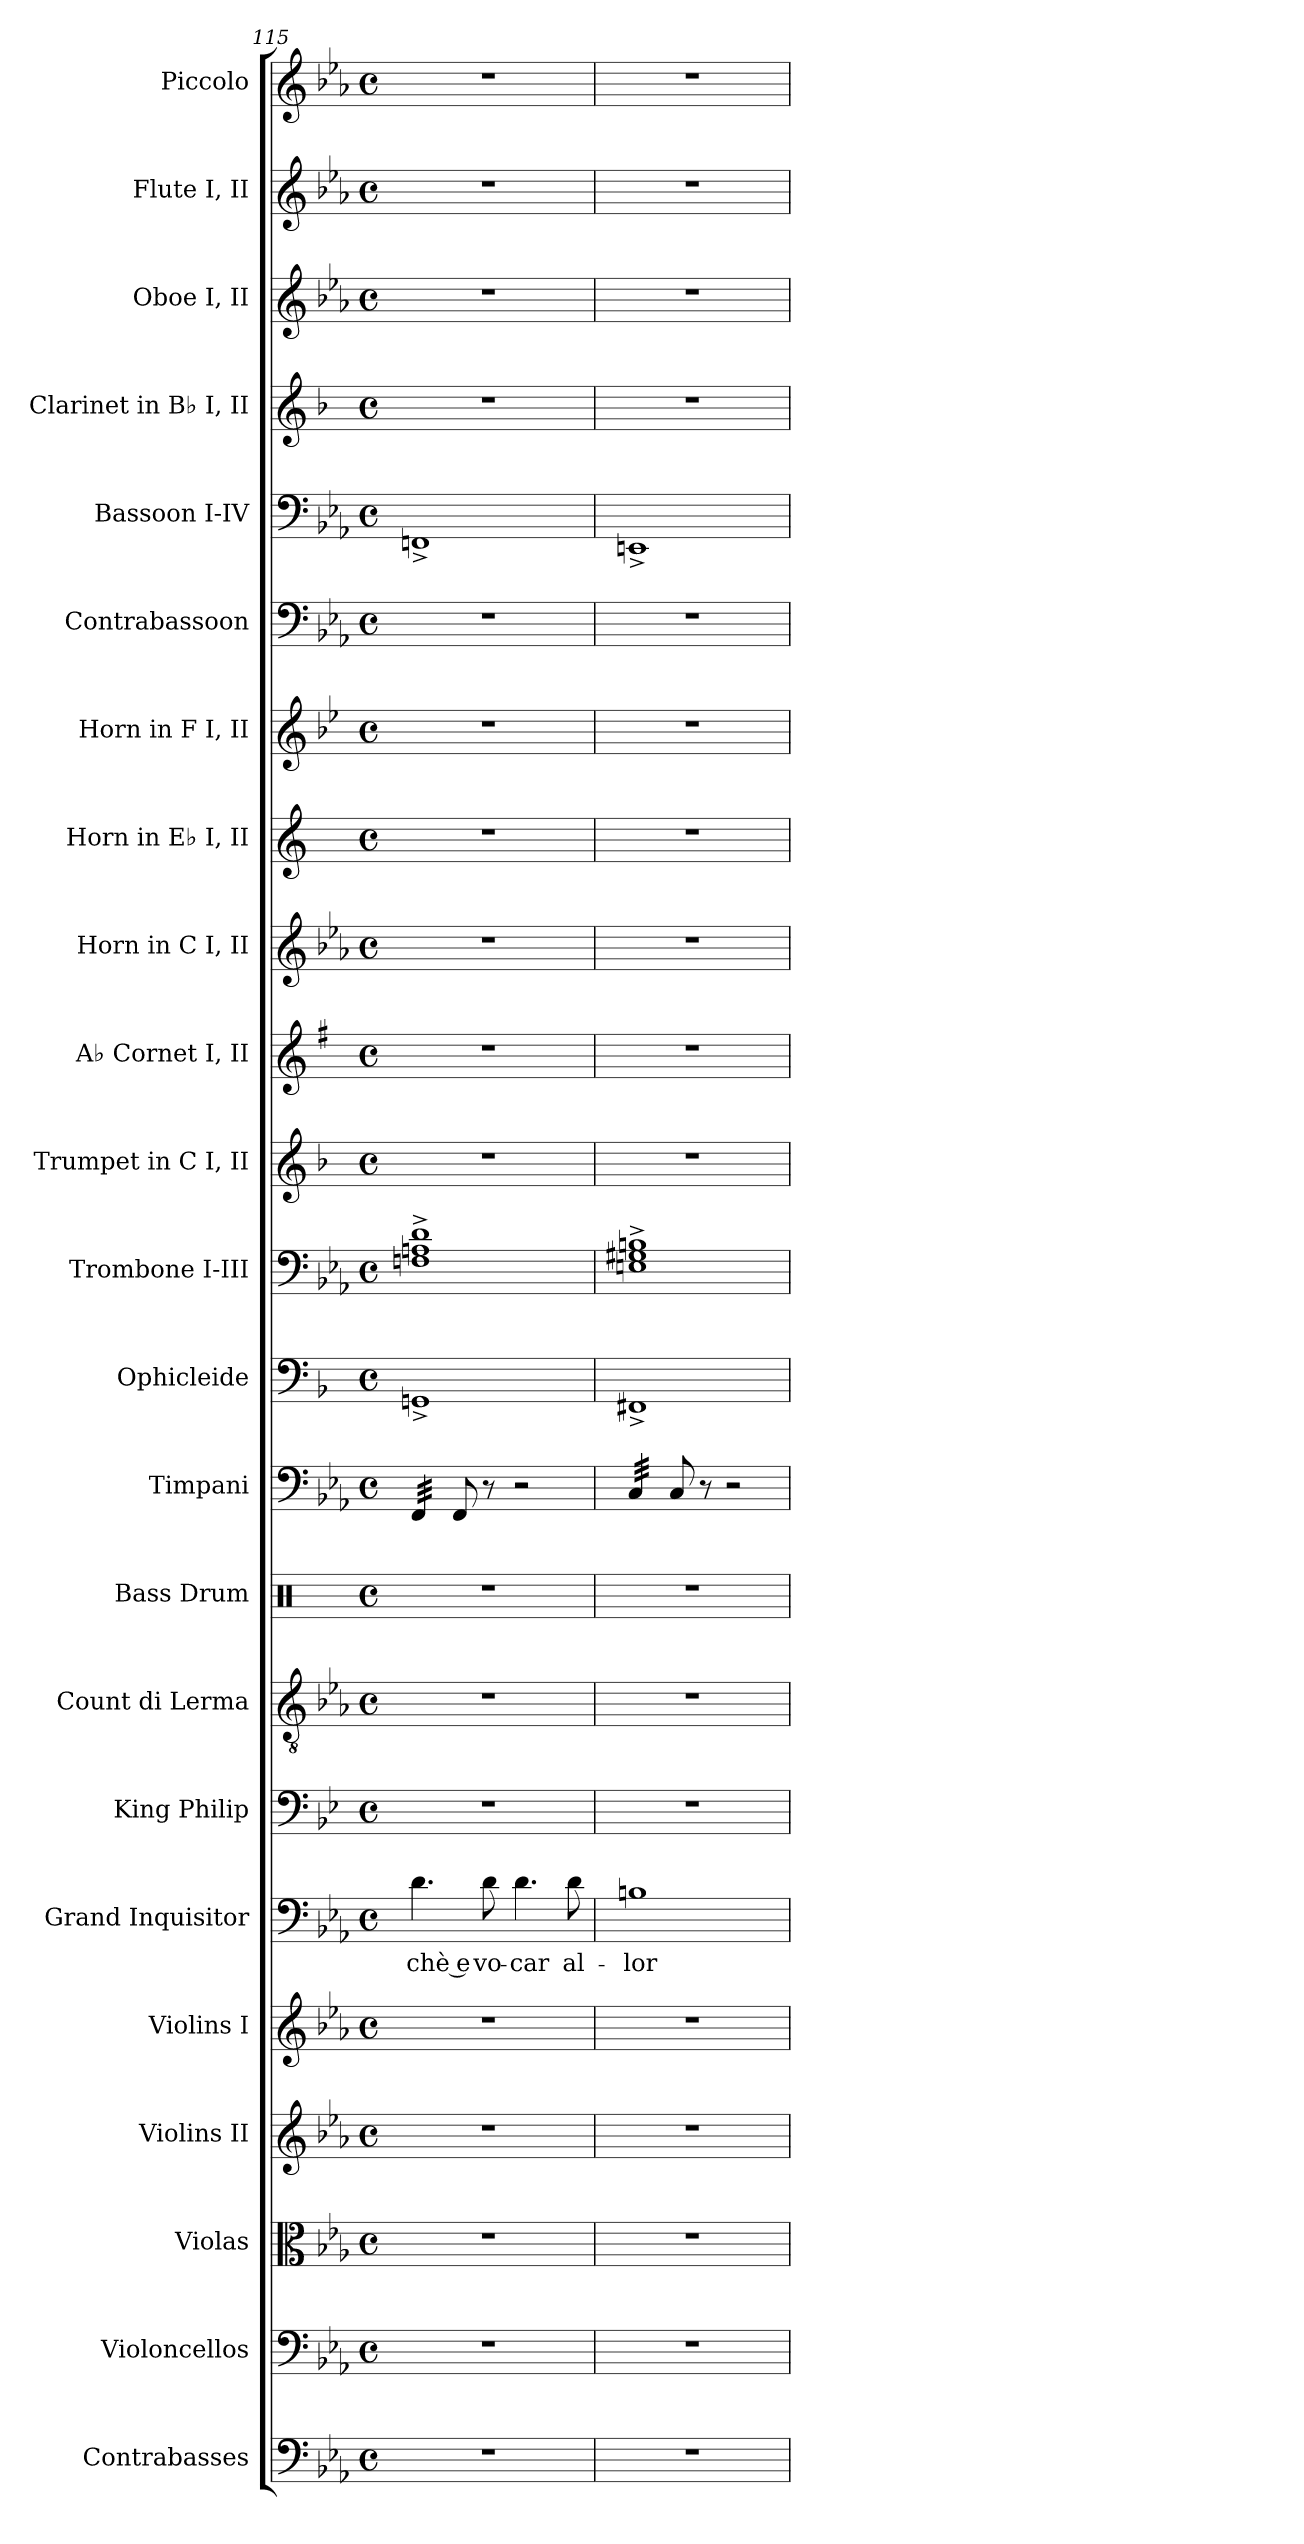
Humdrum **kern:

**kern	**kern	**kern	**kern	**kern	**kern	**text	**kern	**kern	**kern	**kern	**kern	**kern	**kern	**kern	**kern	**kern	**kern	**kern	**kern	**kern	**kern	**kern	**kern
*part23	*part22	*part21	*part20	*part19	*part18	*part18	*part17	*part16	*part15	*part14	*part13	*part12	*part11	*part10	*part9	*part8	*part7	*part6	*part5	*part4	*part3	*part2	*part1
*staff23	*staff22	*staff21	*staff20	*staff19	*staff18	*staff18	*staff17	*staff16	*staff15	*staff14	*staff13	*staff12	*staff11	*staff10	*staff9	*staff8	*staff7	*staff6	*staff5	*staff4	*staff3	*staff2	*staff1
*I"Contrabasses	*I"Violoncellos	*I"Violas	*I"Violins II	*I"Violins I	*I"Grand Inquisitor	*	*I"King Philip	*I"Count di Lerma	*I"Bass Drum	*I"Timpani	*I"Ophicleide	*I"Trombone I-III	*I"Trumpet in C I, II	*I"A♭ Cornet I, II	*I"Horn in C I, II	*I"Horn in E♭ I, II	*I"Horn in F I, II	*I"Contrabassoon	*I"Bassoon I-IV	*I"Clarinet in B♭ I, II	*I"Oboe I, II	*I"Flute I, II	*I"Piccolo
*I'Cb.	*I'Vc.	*I'Vla.	*I'Vln. II	*I'Vln. I	*I'G.I.	*	*I'K.P.	*I'di L.	*I'BD	*I'Timp.	*I'Oph.	*I'Tbn. I-III	*	*I'A ♭ Cnt. I, II	*	*	*	*I'Cbsn.	*I'Bsn. I-IV	*	*I'Ob. I, II	*I'Fl. I, II	*I'Picc.
*clefF4	*clefF4	*clefC3	*clefG2	*clefG2	*clefF4	*	*clefF4	*clefGv2	*clefX	*clefF4	*clefF4	*clefF4	*clefG2	*clefG2	*clefG2	*clefG2	*clefG2	*clefF4	*clefF4	*clefG2	*clefG2	*clefG2	*clefG2
*ITrd7c12	*	*	*	*	*	*	*ITrd4c7	*	*	*	*ITrd1c2	*	*ITrd1c2	*ITrd2c4	*ITrd7c12	*ITrd5c9	*ITrd4c7	*ITrd7c12	*	*ITrd1c2	*	*	*ITrd-7c-12
*k[b-e-a-]	*k[b-e-a-]	*k[b-e-a-]	*k[b-e-a-]	*k[b-e-a-]	*k[b-e-a-]	*	*k[b-e-a-]	*k[b-e-a-]	*k[]	*k[b-e-a-]	*k[b-e-a-]	*k[b-e-a-]	*k[b-e-a-]	*k[b-e-a-]	*k[b-e-a-]	*k[b-e-a-]	*k[b-e-a-]	*k[b-e-a-]	*k[b-e-a-]	*k[b-e-a-]	*k[b-e-a-]	*k[b-e-a-]	*k[b-e-a-]
*M4/4	*M4/4	*M4/4	*M4/4	*M4/4	*M4/4	*	*M4/4	*M4/4	*M4/4	*M4/4	*M4/4	*M4/4	*M4/4	*M4/4	*M4/4	*M4/4	*M4/4	*M4/4	*M4/4	*M4/4	*M4/4	*M4/4	*M4/4
*met(c)	*met(c)	*met(c)	*met(c)	*met(c)	*met(c)	*	*met(c)	*met(c)	*met(c)	*met(c)	*met(c)	*met(c)	*met(c)	*met(c)	*met(c)	*met(c)	*met(c)	*met(c)	*met(c)	*met(c)	*met(c)	*met(c)	*met(c)
=115	=115	=115	=115	=115	=115	=115	=115	=115	=115	=115	=115	=115	=115	=115	=115	=115	=115	=115	=115	=115	=115	=115	=115
!	!	!	!	!	!	!LO:LY:b	!	!	!	!	!	!	!	!	!	!	!	!	!	!	!	!	!
*	*	*	*	*	*	*	*	*	*	*tremolo	*	*	*	*	*	*	*	*	*	*	*	*	*
1r	1r	1r	1r	1r	4.d\	chè e	1r	1r	1r	32FF/LLL	1FFni^	1Fni^ 1An^ 1d^	1r	1r	1r	1r	1r	1r	1FFni^	1r	1r	1r	1r
.	.	.	.	.	.	.	.	.	.	32FF/	.	.	.	.	.	.	.	.	.	.	.	.	.
.	.	.	.	.	.	.	.	.	.	32FF/	.	.	.	.	.	.	.	.	.	.	.	.	.
.	.	.	.	.	.	.	.	.	.	32FF/	.	.	.	.	.	.	.	.	.	.	.	.	.
.	.	.	.	.	.	.	.	.	.	32FF/	.	.	.	.	.	.	.	.	.	.	.	.	.
.	.	.	.	.	.	.	.	.	.	32FF/	.	.	.	.	.	.	.	.	.	.	.	.	.
.	.	.	.	.	.	.	.	.	.	32FF/	.	.	.	.	.	.	.	.	.	.	.	.	.
.	.	.	.	.	.	.	.	.	.	32FF/JJJ	.	.	.	.	.	.	.	.	.	.	.	.	.
*	*	*	*	*	*	*	*	*	*	*Xtremolo	*	*	*	*	*	*	*	*	*	*	*	*	*
.	.	.	.	.	.	.	.	.	.	8FF/	.	.	.	.	.	.	.	.	.	.	.	.	.
!	!	!	!	!	!	!LO:LY:b	!	!	!	!	!	!	!	!	!	!	!	!	!	!	!	!	!
.	.	.	.	.	8d\	-vo-	.	.	.	8r	.	.	.	.	.	.	.	.	.	.	.	.	.
!	!	!	!	!	!	!LO:LY:b	!	!	!	!	!	!	!	!	!	!	!	!	!	!	!	!	!
.	.	.	.	.	4.d\	-car	.	.	.	2r	.	.	.	.	.	.	.	.	.	.	.	.	.
!	!	!	!	!	!	!LO:LY:b	!	!	!	!	!	!	!	!	!	!	!	!	!	!	!	!	!
.	.	.	.	.	8d\	al-	.	.	.	.	.	.	.	.	.	.	.	.	.	.	.	.	.
=116	=116	=116	=116	=116	=116	=116	=116	=116	=116	=116	=116	=116	=116	=116	=116	=116	=116	=116	=116	=116	=116	=116	=116
!	!	!	!	!	!	!LO:LY:b	!	!	!	!	!	!	!	!	!	!	!	!	!	!	!	!	!
*	*	*	*	*	*	*	*	*	*	*tremolo	*	*	*	*	*	*	*	*	*	*	*	*	*
1r	1r	1r	1r	1r	1Bn	-lor	1r	1r	1r	32C/LLL	1EEn^	1En^ 1G#X^ 1Bn^	1r	1r	1r	1r	1r	1r	1EEn^	1r	1r	1r	1r
.	.	.	.	.	.	.	.	.	.	32C/	.	.	.	.	.	.	.	.	.	.	.	.	.
.	.	.	.	.	.	.	.	.	.	32C/	.	.	.	.	.	.	.	.	.	.	.	.	.
.	.	.	.	.	.	.	.	.	.	32C/	.	.	.	.	.	.	.	.	.	.	.	.	.
.	.	.	.	.	.	.	.	.	.	32C/	.	.	.	.	.	.	.	.	.	.	.	.	.
.	.	.	.	.	.	.	.	.	.	32C/	.	.	.	.	.	.	.	.	.	.	.	.	.
.	.	.	.	.	.	.	.	.	.	32C/	.	.	.	.	.	.	.	.	.	.	.	.	.
.	.	.	.	.	.	.	.	.	.	32C/JJJ	.	.	.	.	.	.	.	.	.	.	.	.	.
*	*	*	*	*	*	*	*	*	*	*Xtremolo	*	*	*	*	*	*	*	*	*	*	*	*	*
.	.	.	.	.	.	.	.	.	.	8C/	.	.	.	.	.	.	.	.	.	.	.	.	.
.	.	.	.	.	.	.	.	.	.	8r	.	.	.	.	.	.	.	.	.	.	.	.	.
.	.	.	.	.	.	.	.	.	.	2r	.	.	.	.	.	.	.	.	.	.	.	.	.
=	=	=	=	=	=	=	=	=	=	=	=	=	=	=	=	=	=	=	=	=	=	=	=
*-	*-	*-	*-	*-	*-	*-	*-	*-	*-	*-	*-	*-	*-	*-	*-	*-	*-	*-	*-	*-	*-	*-	*-
